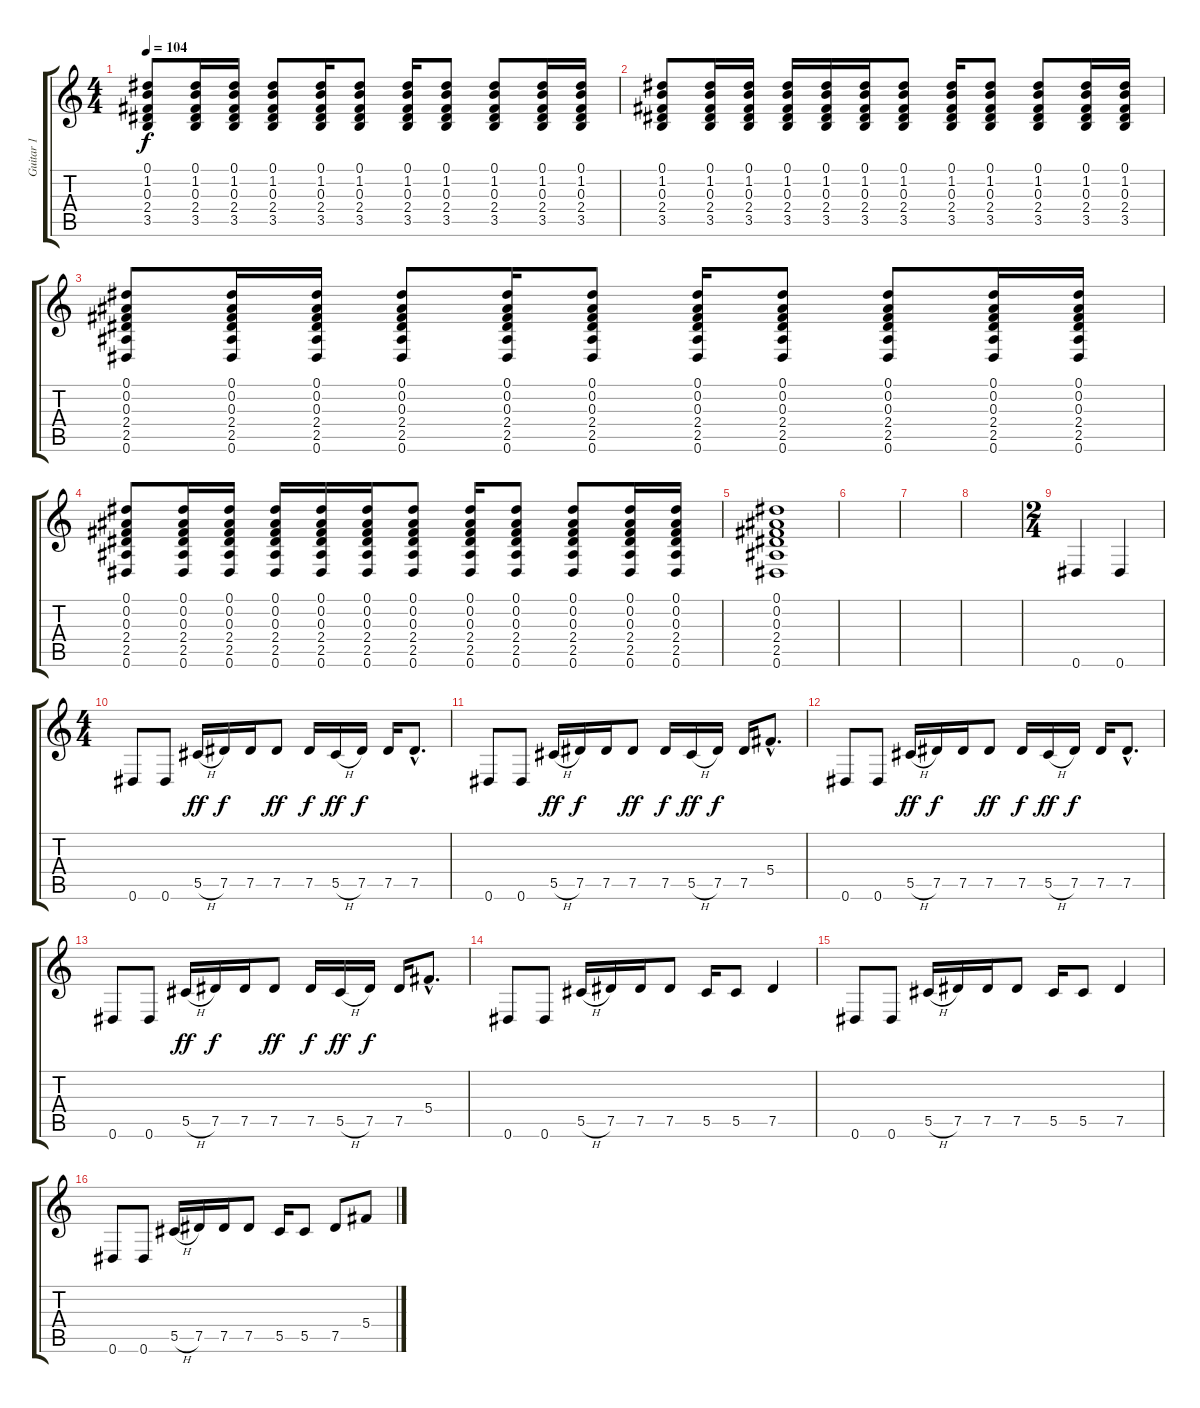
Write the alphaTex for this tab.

\track ("Guitar 1" "Guitar 1") {instrument acousticguitarsteel}
\staff {score tabs}
\tuning (Eb4 Bb3 Gb3 Db3 Ab2 Eb2) {hide}
\ts (4 4)
\tempo 104
\clef g2
\ks c
(0.1 1.2 0.3 2.4 3.5).8{dy f volume 6} (0.1 1.2 0.3 2.4 3.5).16 (0.1 1.2 0.3 2.4 3.5).16 (0.1 1.2 0.3 2.4 3.5).8 (0.1 1.2 0.3 2.4 3.5).16 (0.1 1.2 0.3 2.4 3.5).8 (0.1 1.2 0.3 2.4 3.5).16 (0.1 1.2 0.3 2.4 3.5).8 (0.1 1.2 0.3 2.4 3.5).8 (0.1 1.2 0.3 2.4 3.5).16 (0.1 1.2 0.3 2.4 3.5).16 |
(0.1 1.2 0.3 2.4 3.5).8{volume 6} (0.1 1.2 0.3 2.4 3.5).16 (0.1 1.2 0.3 2.4 3.5).16 (0.1 1.2 0.3 2.4 3.5).16 (0.1 1.2 0.3 2.4 3.5).16 (0.1 1.2 0.3 2.4 3.5).16 (0.1 1.2 0.3 2.4 3.5).8 (0.1 1.2 0.3 2.4 3.5).16 (0.1 1.2 0.3 2.4 3.5).8 (0.1 1.2 0.3 2.4 3.5).8 (0.1 1.2 0.3 2.4 3.5).16 (0.1 1.2 0.3 2.4 3.5).16 |
(0.1 0.2 0.3 2.4 2.5 0.6).8{volume 6} (0.1 0.2 0.3 2.4 2.5 0.6).16 (0.1 0.2 0.3 2.4 2.5 0.6).16 (0.1 0.2 0.3 2.4 2.5 0.6).8 (0.1 0.2 0.3 2.4 2.5 0.6).16 (0.1 0.2 0.3 2.4 2.5 0.6).8 (0.1 0.2 0.3 2.4 2.5 0.6).16 (0.1 0.2 0.3 2.4 2.5 0.6).8 (0.1 0.2 0.3 2.4 2.5 0.6).8 (0.1 0.2 0.3 2.4 2.5 0.6).16 (0.1 0.2 0.3 2.4 2.5 0.6).16 |
(0.1 0.2 0.3 2.4 2.5 0.6).8{volume 6} (0.1 0.2 0.3 2.4 2.5 0.6).16 (0.1 0.2 0.3 2.4 2.5 0.6).16 (0.1 0.2 0.3 2.4 2.5 0.6).16 (0.1 0.2 0.3 2.4 2.5 0.6).16 (0.1 0.2 0.3 2.4 2.5 0.6).16 (0.1 0.2 0.3 2.4 2.5 0.6).8 (0.1 0.2 0.3 2.4 2.5 0.6).16 (0.1 0.2 0.3 2.4 2.5 0.6).8 (0.1 0.2 0.3 2.4 2.5 0.6).8 (0.1 0.2 0.3 2.4 2.5 0.6).16 (0.1 0.2 0.3 2.4 2.5 0.6).16 |
(0.1 0.2 0.3 2.4 2.5 0.6).1{volume 6} |
|
|
|
\ts (2 4)
0.6.4 0.6.4 |
\ts (4 4)
0.6.8 0.6.8 5.5{h}.16{dy ff} 7.5.16{dy f} 7.5.16 7.5.8{dy ff} 7.5.16{dy f} 5.5{h}.16{dy ff} 7.5.16{dy f} 7.5.16 7.5{hac}.8{d} |
0.6.8 0.6.8 5.5{h}.16{dy ff} 7.5.16{dy f} 7.5.16 7.5.8{dy ff} 7.5.16{dy f} 5.5{h}.16{dy ff} 7.5.16{dy f} 7.5.16 5.4{hac}.8{d} |
0.6.8 0.6.8 5.5{h}.16{dy ff} 7.5.16{dy f} 7.5.16 7.5.8{dy ff} 7.5.16{dy f} 5.5{h}.16{dy ff} 7.5.16{dy f} 7.5.16 7.5{hac}.8{d} |
0.6.8 0.6.8 5.5{h}.16{dy ff} 7.5.16{dy f} 7.5.16 7.5.8{dy ff} 7.5.16{dy f} 5.5{h}.16{dy ff} 7.5.16{dy f} 7.5.16 5.4{hac}.8{d} |
0.6.8 0.6.8 5.5{h}.16 7.5.16 7.5.16 7.5.8 5.5.16 5.5.8 7.5.4 |
0.6.8 0.6.8 5.5{h}.16 7.5.16 7.5.16 7.5.8 5.5.16 5.5.8 7.5.4 |
0.6.8 0.6.8 5.5{h}.16 7.5.16 7.5.16 7.5.8 5.5.16 5.5.8 7.5.8 5.4.8
